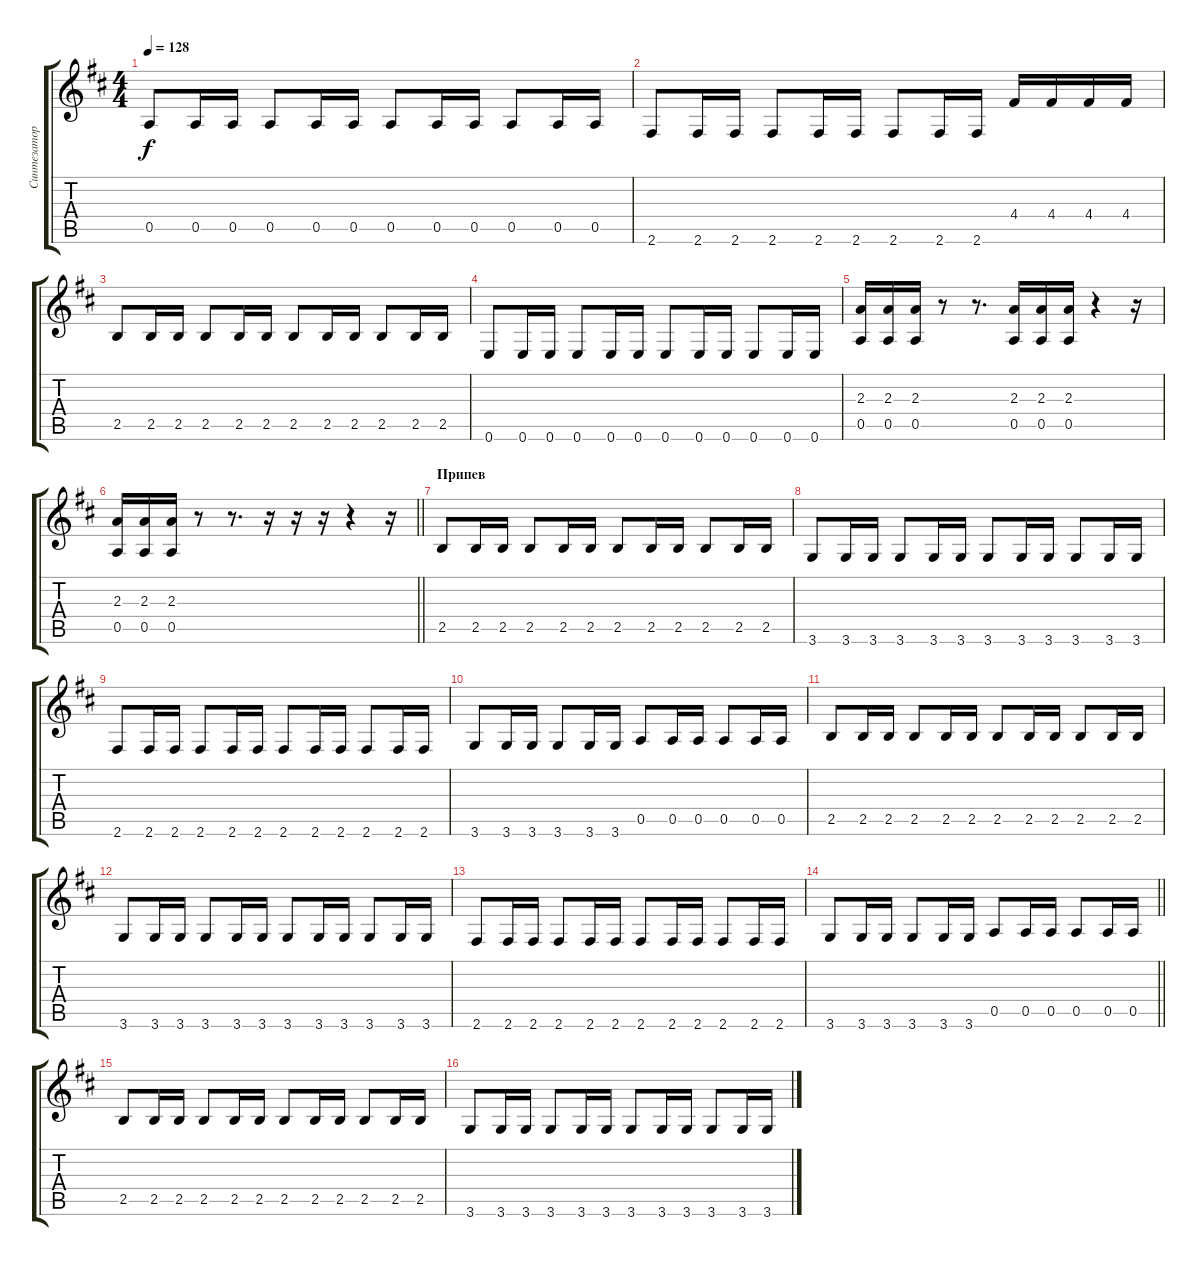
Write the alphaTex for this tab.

\track ("Синтезатор" "Синтезатор") {instrument synthbass1}
\staff {score tabs}
\tuning (E4 B3 G3 D3 A2 E2) {hide}
\ts (4 4)
\tempo 128
\clef g2
\ks bminor
0.5.8{dy f} 0.5.16 0.5.16 0.5.8 0.5.16 0.5.16 0.5.8 0.5.16 0.5.16 0.5.8 0.5.16 0.5.16 |
2.6.8 2.6.16 2.6.16 2.6.8 2.6.16 2.6.16 2.6.8 2.6.16 2.6.16 4.4.16 4.4.16 4.4.16 4.4.16 |
2.5.8 2.5.16 2.5.16 2.5.8 2.5.16 2.5.16 2.5.8 2.5.16 2.5.16 2.5.8 2.5.16 2.5.16 |
0.6.8 0.6.16 0.6.16 0.6.8 0.6.16 0.6.16 0.6.8 0.6.16 0.6.16 0.6.8 0.6.16 0.6.16 |
(2.3 0.5).16 (2.3 0.5).16 (2.3 0.5).16 r.8 r.8{d} (2.3 0.5).16 (2.3 0.5).16 (2.3 0.5).16 r.4 r.16 |
\barLineRight lightlight
(2.3 0.5).16 (2.3 0.5).16 (2.3 0.5).16 r.8 r.8{d} r.16 r.16 r.16 r.4 r.16 |
\section ("" "Припев")
2.5.8{volume 10} 2.5.16 2.5.16 2.5.8 2.5.16 2.5.16 2.5.8 2.5.16 2.5.16 2.5.8 2.5.16 2.5.16 |
3.6.8 3.6.16 3.6.16 3.6.8 3.6.16 3.6.16 3.6.8 3.6.16 3.6.16 3.6.8 3.6.16 3.6.16 |
2.6.8 2.6.16 2.6.16 2.6.8 2.6.16 2.6.16 2.6.8 2.6.16 2.6.16 2.6.8 2.6.16 2.6.16 |
3.6.8 3.6.16 3.6.16 3.6.8 3.6.16 3.6.16 0.5.8 0.5.16 0.5.16 0.5.8 0.5.16 0.5.16 |
2.5.8 2.5.16 2.5.16 2.5.8 2.5.16 2.5.16 2.5.8 2.5.16 2.5.16 2.5.8 2.5.16 2.5.16 |
3.6.8 3.6.16 3.6.16 3.6.8 3.6.16 3.6.16 3.6.8 3.6.16 3.6.16 3.6.8 3.6.16 3.6.16 |
2.6.8 2.6.16 2.6.16 2.6.8 2.6.16 2.6.16 2.6.8 2.6.16 2.6.16 2.6.8 2.6.16 2.6.16 |
\barLineRight lightlight
3.6.8 3.6.16 3.6.16 3.6.8 3.6.16 3.6.16 0.5.8 0.5.16 0.5.16 0.5.8 0.5.16 0.5.16 |
2.5.8{volume 10} 2.5.16 2.5.16 2.5.8 2.5.16 2.5.16 2.5.8 2.5.16 2.5.16 2.5.8 2.5.16 2.5.16 |
3.6.8 3.6.16 3.6.16 3.6.8 3.6.16 3.6.16 3.6.8 3.6.16 3.6.16 3.6.8 3.6.16 3.6.16
